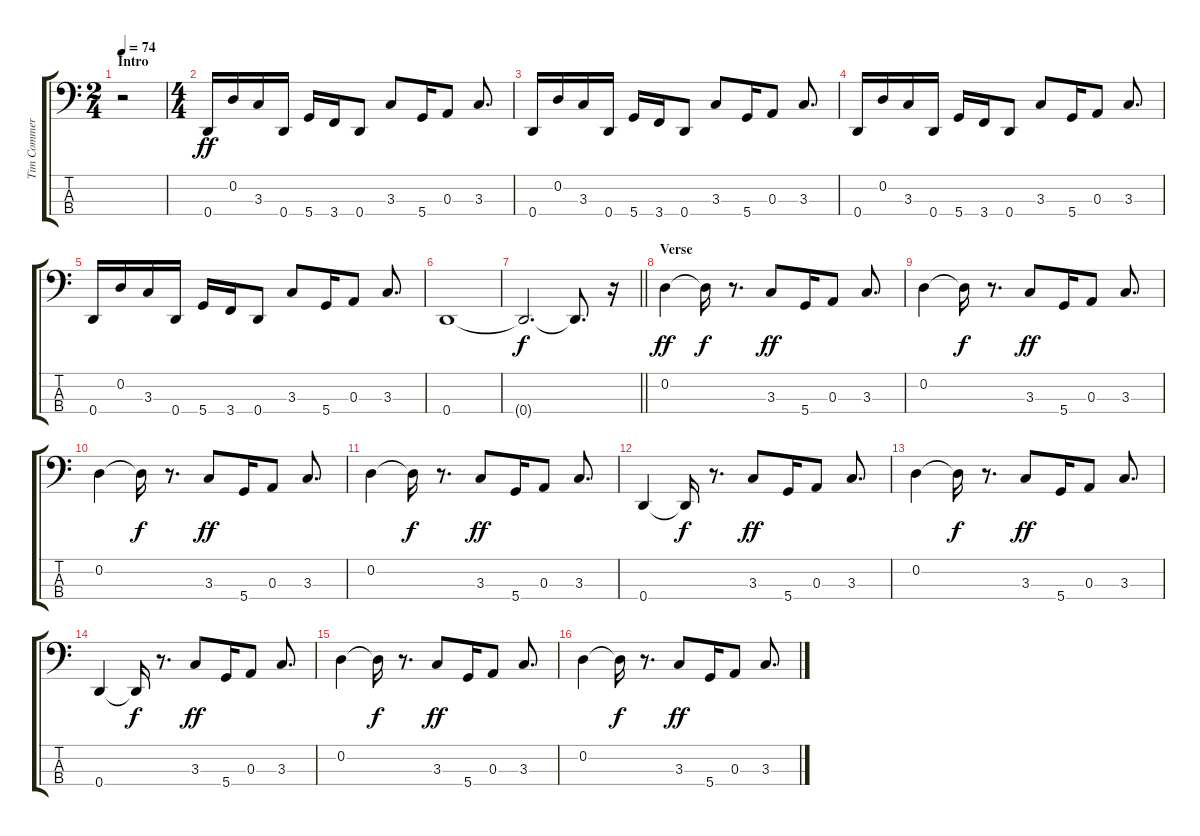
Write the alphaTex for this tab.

\track ("Tim Commerford" "Tim Commer") {instrument electricbasspick}
\staff {score tabs}
\tuning (G2 D2 A1 D1) {hide}
\ts (2 4)
\section ("" "Intro")
\tempo 74
\clef f4
\ks c
r.2{dy ff instrument electricbasspick} |
\ts (4 4)
0.4.16 0.2.16 3.3.16 0.4.16 5.4.16 3.4.16 0.4.8 3.3.8 5.4.16 0.3.8 3.3.8{d} |
0.4.16 0.2.16 3.3.16 0.4.16 5.4.16 3.4.16 0.4.8 3.3.8 5.4.16 0.3.8 3.3.8{d} |
0.4.16 0.2.16 3.3.16 0.4.16 5.4.16 3.4.16 0.4.8 3.3.8 5.4.16 0.3.8 3.3.8{d} |
0.4.16 0.2.16 3.3.16 0.4.16 5.4.16 3.4.16 0.4.8 3.3.8 5.4.16 0.3.8 3.3.8{d} |
0.4.1 |
\barLineRight lightlight
0.4{t}.2{d dy f} 0.4{t}.8{d} r.16 |
\section ("" "Verse")
0.2.4{dy ff} 0.2{t}.16{dy f} r.8{d} 3.3.8{dy ff} 5.4.16 0.3.8 3.3.8{d} |
0.2.4 0.2{t}.16{dy f} r.8{d} 3.3.8{dy ff} 5.4.16 0.3.8 3.3.8{d} |
0.2.4 0.2{t}.16{dy f} r.8{d} 3.3.8{dy ff} 5.4.16 0.3.8 3.3.8{d} |
0.2.4 0.2{t}.16{dy f} r.8{d} 3.3.8{dy ff} 5.4.16 0.3.8 3.3.8{d} |
0.4.4 0.4{t}.16{dy f} r.8{d} 3.3.8{dy ff} 5.4.16 0.3.8 3.3.8{d} |
0.2.4 0.2{t}.16{dy f} r.8{d} 3.3.8{dy ff} 5.4.16 0.3.8 3.3.8{d} |
0.4.4 0.4{t}.16{dy f} r.8{d} 3.3.8{dy ff} 5.4.16 0.3.8 3.3.8{d} |
0.2.4 0.2{t}.16{dy f} r.8{d} 3.3.8{dy ff} 5.4.16 0.3.8 3.3.8{d} |
0.2.4 0.2{t}.16{dy f} r.8{d} 3.3.8{dy ff} 5.4.16 0.3.8 3.3.8{d}
